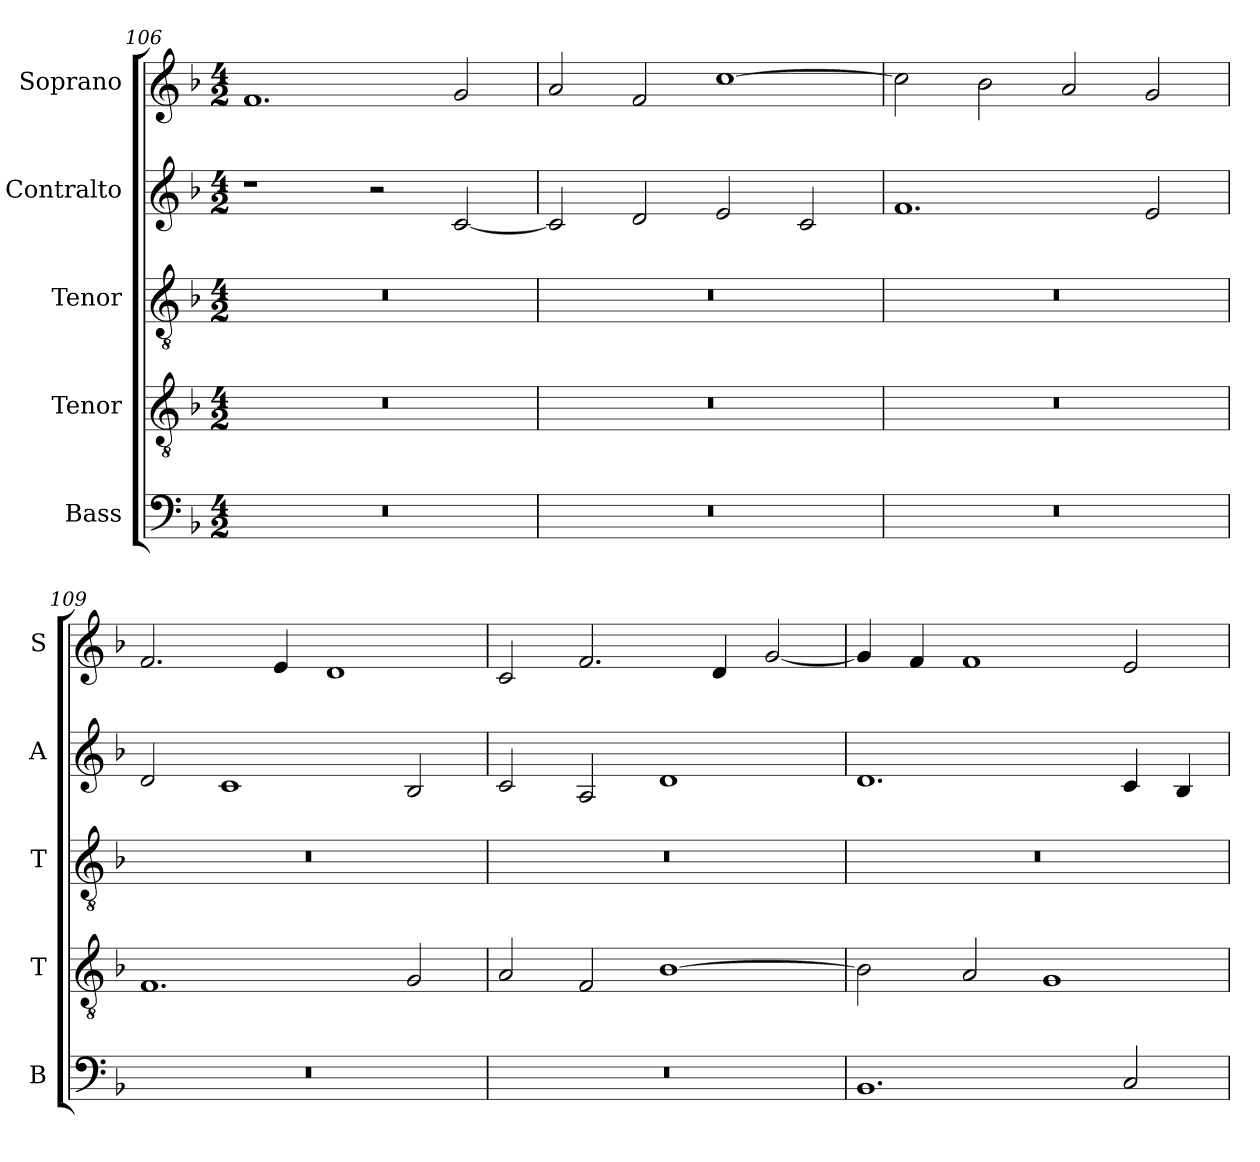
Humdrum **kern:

**kern	**kern	**kern	**kern	**kern
*part5	*part4	*part3	*part2	*part1
*staff5	*staff4	*staff3	*staff2	*staff1
*I"Bass	*I"Tenor	*I"Tenor	*I"Contralto	*I"Soprano
*I'B	*I'T	*I'T	*I'A	*I'S
*clefF4	*clefGv2	*clefGv2	*clefG2	*clefG2
*k[b-]	*k[b-]	*k[b-]	*k[b-]	*k[b-]
*F:ion	*F:ion	*F:ion	*F:ion	*F:ion
*M4/2	*M4/2	*M4/2	*M4/2	*M4/2
=106	=106	=106	=106	=106
0r	0r	0r	1r	1.f
.	.	.	2r	.
.	.	.	[2c	2g
=107	=107	=107	=107	=107
0r	0r	0r	2c]	2a
.	.	.	2d	2f
.	.	.	2e	[1cc
.	.	.	2c	.
=108	=108	=108	=108	=108
0r	0r	0r	1.f	2cc]
.	.	.	.	2b-
.	.	.	.	2a
.	.	.	2e	2g
=109	=109	=109	=109	=109
0r	1.F	0r	2d	2.f
.	.	.	1c	.
.	.	.	.	4e
.	.	.	.	1d
.	2G	.	2B-	.
=110	=110	=110	=110	=110
0r	2A	0r	2c	2c
.	2F	.	2A	2.f
.	[1B-	.	1d	.
.	.	.	.	4d
.	.	.	.	[2g
=111	=111	=111	=111	=111
1.BB-	2B-]	0r	1.d	4g]
.	.	.	.	4f
.	2A	.	.	1f
.	1G	.	.	.
2C	.	.	4c	2e
.	.	.	4B-	.
=	=	=	=	=
*-	*-	*-	*-	*-
